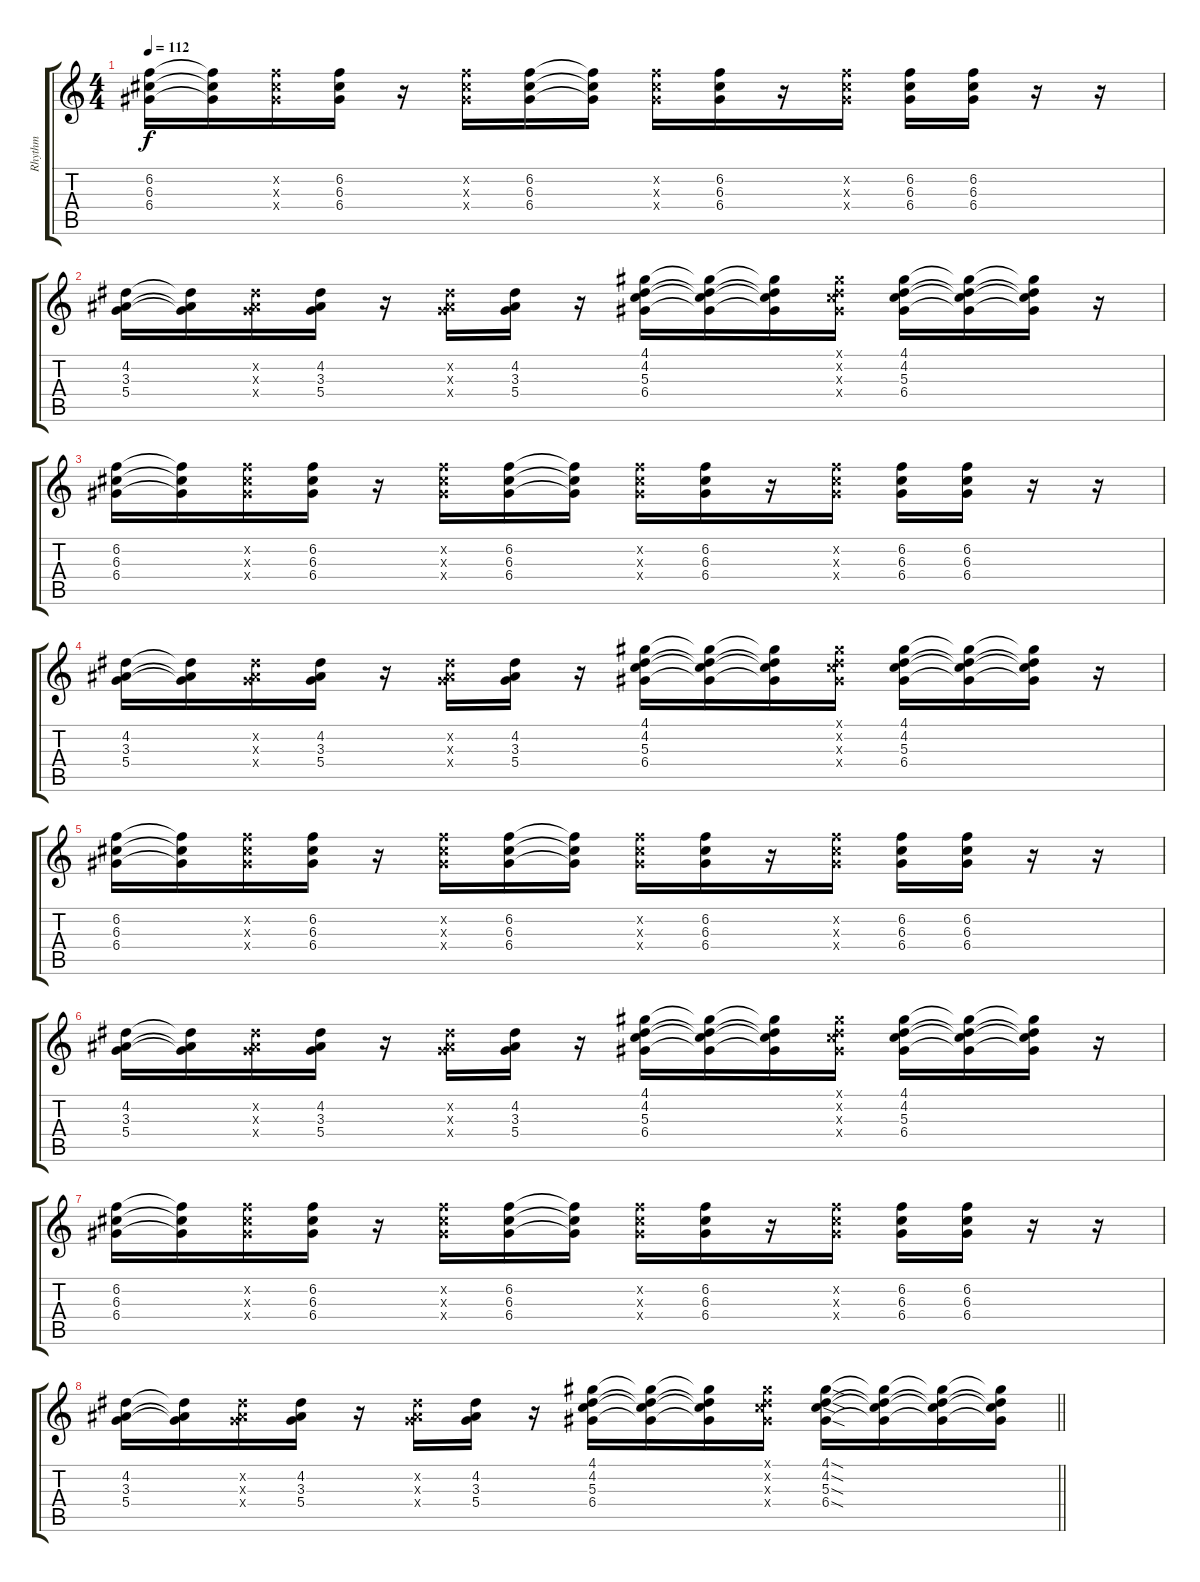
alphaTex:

\track ("Rhythm" "Rhythm") {instrument electricguitarclean}
\staff {score tabs}
\tuning (E4 B3 G3 D3 A2 E2) {hide}
\ts (4 4)
\tempo 112
\clef g2
\ks c
(6.2 6.3 6.4).16{dy f} (6.2{t} 6.3{t} 6.4{t}).16 (6.2{x} 6.3{x} 6.4{x}).16 (6.2 6.3 6.4).16 r.16 (6.2{x} 6.3{x} 6.4{x}).16 (6.2 6.3 6.4).16 (6.2{t} 6.3{t} 6.4{t}).16 (6.2{x} 6.3{x} 6.4{x}).16 (6.2 6.3 6.4).16 r.16 (6.2{x} 6.3{x} 6.4{x}).16 (6.2 6.3 6.4).16 (6.2 6.3 6.4).16 r.16 r.16 |
(4.2 3.3 5.4).16 (4.2{t} 3.3{t} 5.4{t}).16 (4.2{x} 3.3{x} 5.4{x}).16 (4.2 3.3 5.4).16 r.16 (4.2{x} 3.3{x} 5.4{x}).16 (4.2 3.3 5.4).16 r.16 (4.1 4.2 5.3 6.4).16 (4.1{t} 4.2{t} 5.3{t} 6.4{t}).16 (4.1{t} 4.2{t} 5.3{t} 6.4{t}).16 (4.1{x} 4.2{x} 5.3{x} 6.4{x}).16 (4.1 4.2 5.3 6.4).16 (4.1{t} 4.2{t} 5.3{t} 6.4{t}).16 (4.1{t} 4.2{t} 5.3{t} 6.4{t}).16 r.16 |
(6.2 6.3 6.4).16 (6.2{t} 6.3{t} 6.4{t}).16 (6.2{x} 6.3{x} 6.4{x}).16 (6.2 6.3 6.4).16 r.16 (6.2{x} 6.3{x} 6.4{x}).16 (6.2 6.3 6.4).16 (6.2{t} 6.3{t} 6.4{t}).16 (6.2{x} 6.3{x} 6.4{x}).16 (6.2 6.3 6.4).16 r.16 (6.2{x} 6.3{x} 6.4{x}).16 (6.2 6.3 6.4).16 (6.2 6.3 6.4).16 r.16 r.16 |
(4.2 3.3 5.4).16 (4.2{t} 3.3{t} 5.4{t}).16 (4.2{x} 3.3{x} 5.4{x}).16 (4.2 3.3 5.4).16 r.16 (4.2{x} 3.3{x} 5.4{x}).16 (4.2 3.3 5.4).16 r.16 (4.1 4.2 5.3 6.4).16 (4.1{t} 4.2{t} 5.3{t} 6.4{t}).16 (4.1{t} 4.2{t} 5.3{t} 6.4{t}).16 (4.1{x} 4.2{x} 5.3{x} 6.4{x}).16 (4.1 4.2 5.3 6.4).16 (4.1{t} 4.2{t} 5.3{t} 6.4{t}).16 (4.1{t} 4.2{t} 5.3{t} 6.4{t}).16 r.16 |
(6.2 6.3 6.4).16 (6.2{t} 6.3{t} 6.4{t}).16 (6.2{x} 6.3{x} 6.4{x}).16 (6.2 6.3 6.4).16 r.16 (6.2{x} 6.3{x} 6.4{x}).16 (6.2 6.3 6.4).16 (6.2{t} 6.3{t} 6.4{t}).16 (6.2{x} 6.3{x} 6.4{x}).16 (6.2 6.3 6.4).16 r.16 (6.2{x} 6.3{x} 6.4{x}).16 (6.2 6.3 6.4).16 (6.2 6.3 6.4).16 r.16 r.16 |
(4.2 3.3 5.4).16 (4.2{t} 3.3{t} 5.4{t}).16 (4.2{x} 3.3{x} 5.4{x}).16 (4.2 3.3 5.4).16 r.16 (4.2{x} 3.3{x} 5.4{x}).16 (4.2 3.3 5.4).16 r.16 (4.1 4.2 5.3 6.4).16 (4.1{t} 4.2{t} 5.3{t} 6.4{t}).16 (4.1{t} 4.2{t} 5.3{t} 6.4{t}).16 (4.1{x} 4.2{x} 5.3{x} 6.4{x}).16 (4.1 4.2 5.3 6.4).16 (4.1{t} 4.2{t} 5.3{t} 6.4{t}).16 (4.1{t} 4.2{t} 5.3{t} 6.4{t}).16 r.16 |
(6.2 6.3 6.4).16 (6.2{t} 6.3{t} 6.4{t}).16 (6.2{x} 6.3{x} 6.4{x}).16 (6.2 6.3 6.4).16 r.16 (6.2{x} 6.3{x} 6.4{x}).16 (6.2 6.3 6.4).16 (6.2{t} 6.3{t} 6.4{t}).16 (6.2{x} 6.3{x} 6.4{x}).16 (6.2 6.3 6.4).16 r.16 (6.2{x} 6.3{x} 6.4{x}).16 (6.2 6.3 6.4).16 (6.2 6.3 6.4).16 r.16 r.16 |
\barLineRight lightlight
(4.2 3.3 5.4).16 (4.2{t} 3.3{t} 5.4{t}).16 (4.2{x} 3.3{x} 5.4{x}).16 (4.2 3.3 5.4).16 r.16 (4.2{x} 3.3{x} 5.4{x}).16 (4.2 3.3 5.4).16 r.16 (4.1 4.2 5.3 6.4).16 (4.1{t} 4.2{t} 5.3{t} 6.4{t}).16 (4.1{t} 4.2{t} 5.3{t} 6.4{t}).16 (4.1{x} 4.2{x} 5.3{x} 6.4{x}).16 (4.1{sod} 4.2{sod} 5.3{sod} 6.4{sod}).16 (4.1{t} 4.2{t} 5.3{t} 6.4{t}).16 (4.1{t} 4.2{t} 5.3{t} 6.4{t}).16 (4.1{t} 4.2{t} 5.3{t} 6.4{t}).16
